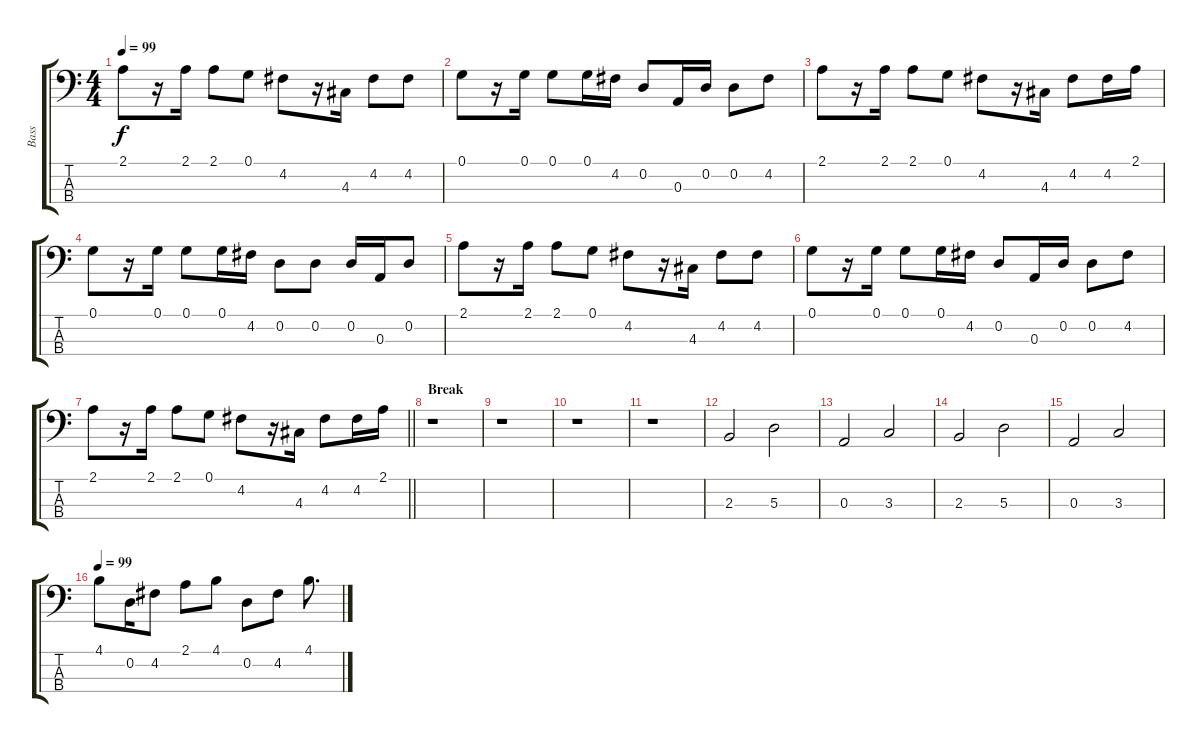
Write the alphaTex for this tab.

\track ("Bass" "Bass") {instrument fretlessbass}
\staff {score tabs}
\tuning (G2 D2 A1 E1) {hide}
\ts (4 4)
\tempo 99
\clef f4
\ks c
2.1.8{dy f} r.16 2.1.16 2.1.8 0.1.8 4.2.8 r.16 4.3.16 4.2.8 4.2.8 |
0.1.8 r.16 0.1.16 0.1.8 0.1.16 4.2.16 0.2.8 0.3.16 0.2.16 0.2.8 4.2.8 |
2.1.8 r.16 2.1.16 2.1.8 0.1.8 4.2.8 r.16 4.3.16 4.2.8 4.2.16 2.1.16 |
0.1.8 r.16 0.1.16 0.1.8 0.1.16 4.2.16 0.2.8 0.2.8 0.2.16 0.3.16 0.2.8 |
2.1.8 r.16 2.1.16 2.1.8 0.1.8 4.2.8 r.16 4.3.16 4.2.8 4.2.8 |
0.1.8 r.16 0.1.16 0.1.8 0.1.16 4.2.16 0.2.8 0.3.16 0.2.16 0.2.8 4.2.8 |
\barLineRight lightlight
2.1.8 r.16 2.1.16 2.1.8 0.1.8 4.2.8 r.16 4.3.16 4.2.8 4.2.16 2.1.16 |
\section ("" "Break")
r.1 |
r.1 |
r.1 |
r.1 |
2.3.2 5.3.2 |
0.3.2 3.3.2 |
2.3.2 5.3.2 |
0.3.2 3.3.2 |
\tempo 99
4.1.8{volume 9} 0.2.16 4.2.8 2.1.8 4.1.8 0.2.8 4.2.8 4.1.8{d}
